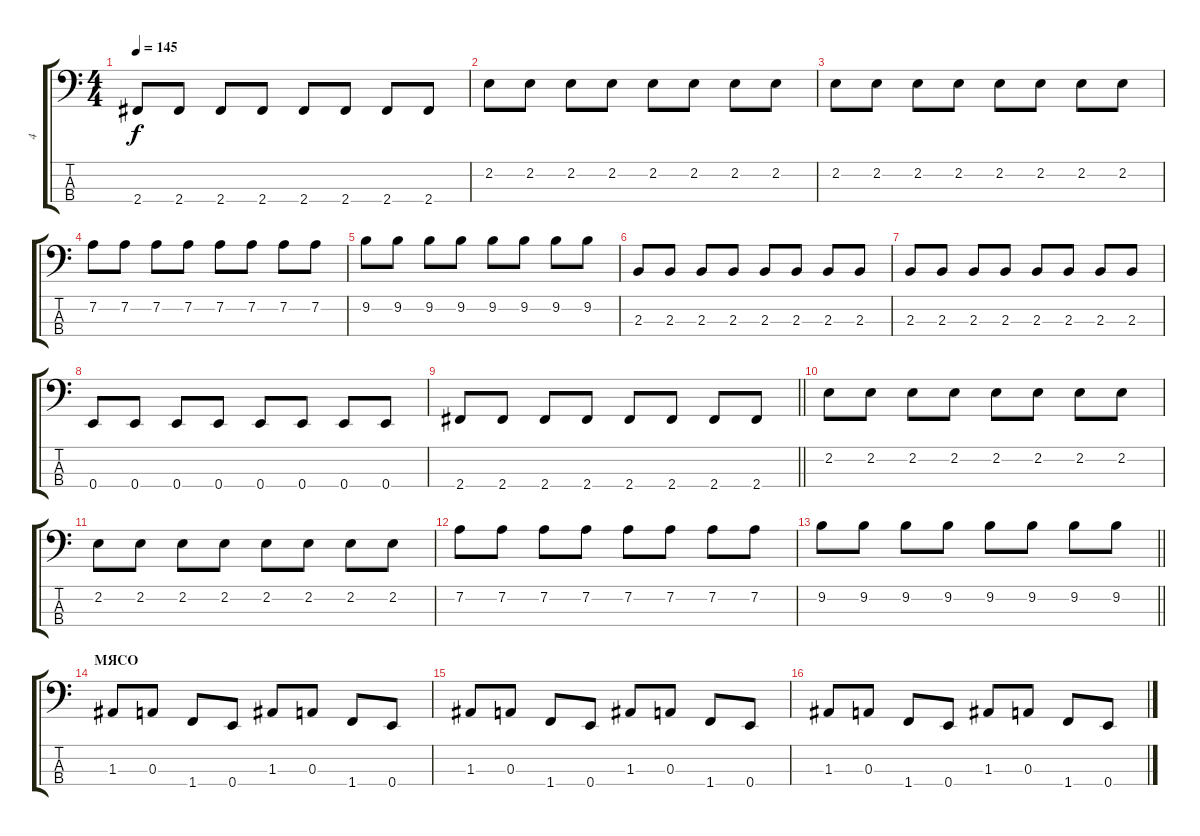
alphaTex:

\track ("4" "4") {instrument electricbassfinger}
\staff {score tabs}
\tuning (G2 D2 A1 E1) {hide}
\ts (4 4)
\tempo 145
\clef f4
\ks c
2.4.8{dy f} 2.4.8 2.4.8 2.4.8 2.4.8 2.4.8 2.4.8 2.4.8 |
2.2.8 2.2.8 2.2.8 2.2.8 2.2.8 2.2.8 2.2.8 2.2.8 |
2.2.8 2.2.8 2.2.8 2.2.8 2.2.8 2.2.8 2.2.8 2.2.8 |
7.2.8 7.2.8 7.2.8 7.2.8 7.2.8 7.2.8 7.2.8 7.2.8 |
9.2.8 9.2.8 9.2.8 9.2.8 9.2.8 9.2.8 9.2.8 9.2.8 |
2.3.8 2.3.8 2.3.8 2.3.8 2.3.8 2.3.8 2.3.8 2.3.8 |
2.3.8 2.3.8 2.3.8 2.3.8 2.3.8 2.3.8 2.3.8 2.3.8 |
0.4.8 0.4.8 0.4.8 0.4.8 0.4.8 0.4.8 0.4.8 0.4.8 |
\barLineRight lightlight
2.4.8 2.4.8 2.4.8 2.4.8 2.4.8 2.4.8 2.4.8 2.4.8 |
2.2.8 2.2.8 2.2.8 2.2.8 2.2.8 2.2.8 2.2.8 2.2.8 |
2.2.8 2.2.8 2.2.8 2.2.8 2.2.8 2.2.8 2.2.8 2.2.8 |
7.2.8 7.2.8 7.2.8 7.2.8 7.2.8 7.2.8 7.2.8 7.2.8 |
\barLineRight lightlight
9.2.8 9.2.8 9.2.8 9.2.8 9.2.8 9.2.8 9.2.8 9.2.8 |
\section ("" "МЯСО")
1.3.8 0.3.8 1.4.8 0.4.8 1.3.8 0.3.8 1.4.8 0.4.8 |
1.3.8 0.3.8 1.4.8 0.4.8 1.3.8 0.3.8 1.4.8 0.4.8 |
1.3.8 0.3.8 1.4.8 0.4.8 1.3.8 0.3.8 1.4.8 0.4.8
